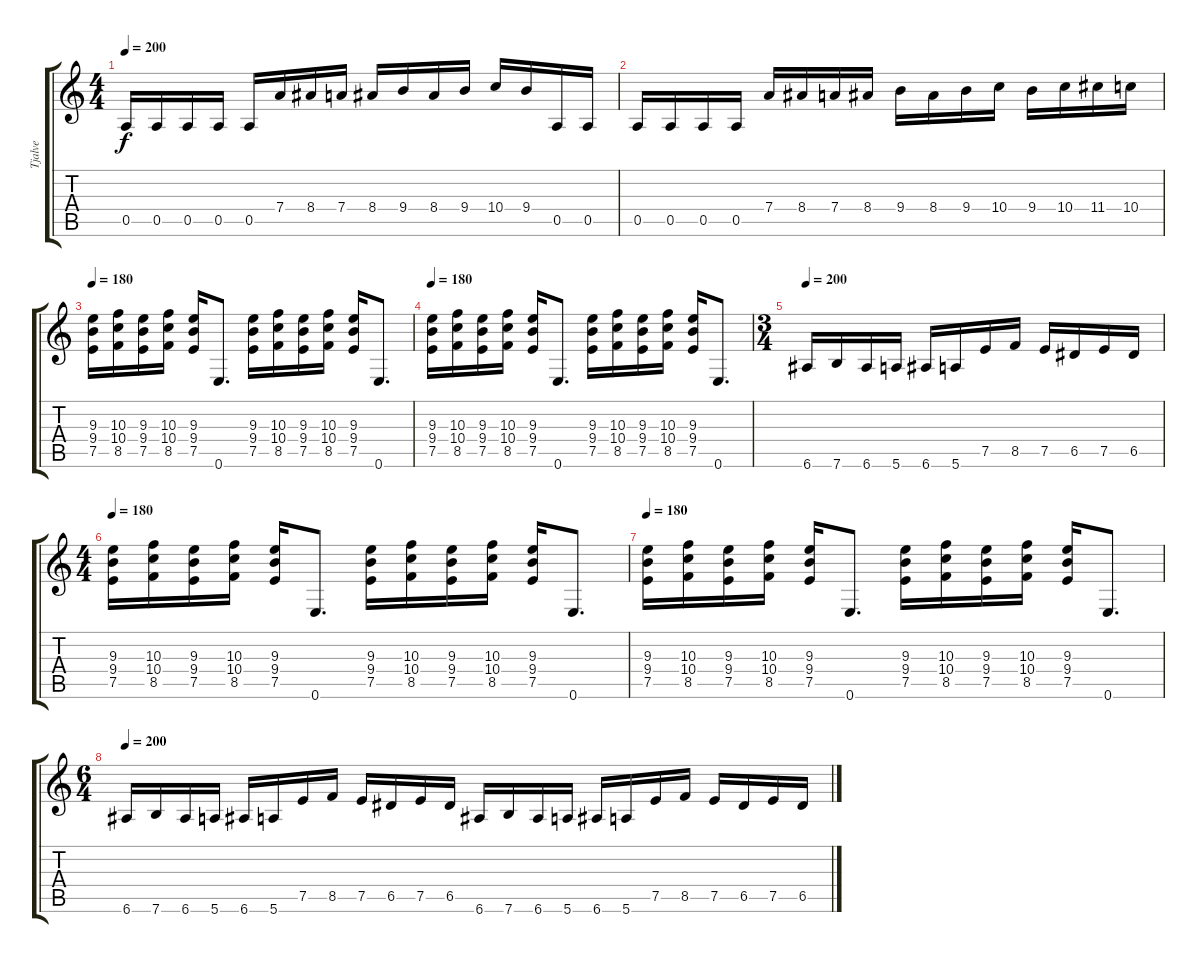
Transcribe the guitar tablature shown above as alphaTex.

\track ("Tjalve" "Tjalve") {instrument distortionguitar}
\staff {score tabs}
\tuning (E4 B3 G3 D3 A2 E2) {hide}
\ts (4 4)
\tempo 200
\clef g2
\ks c
0.5.16{dy f} 0.5.16 0.5.16 0.5.16 0.5.16 7.4.16 8.4.16 7.4.16 8.4.16 9.4.16 8.4.16 9.4.16 10.4.16 9.4.16 0.5.16 0.5.16 |
0.5.16 0.5.16 0.5.16 0.5.16 7.4.16 8.4.16 7.4.16 8.4.16 9.4.16 8.4.16 9.4.16 10.4.16 9.4.16 10.4.16 11.4.16 10.4.16 |
\tempo 180
(9.3 9.4 7.5).16 (10.3 10.4 8.5).16 (9.3 9.4 7.5).16 (10.3 10.4 8.5).16 (9.3 9.4 7.5).16 0.6.8{d} (9.3 9.4 7.5).16 (10.3 10.4 8.5).16 (9.3 9.4 7.5).16 (10.3 10.4 8.5).16 (9.3 9.4 7.5).16 0.6.8{d} |
\tempo 180
(9.3 9.4 7.5).16 (10.3 10.4 8.5).16 (9.3 9.4 7.5).16 (10.3 10.4 8.5).16 (9.3 9.4 7.5).16 0.6.8{d} (9.3 9.4 7.5).16 (10.3 10.4 8.5).16 (9.3 9.4 7.5).16 (10.3 10.4 8.5).16 (9.3 9.4 7.5).16 0.6.8{d} |
\ts (3 4)
\tempo 200
6.6.16 7.6.16 6.6.16 5.6.16 6.6.16 5.6.16 7.5.16 8.5.16 7.5.16 6.5.16 7.5.16 6.5.16 |
\ts (4 4)
\tempo 180
(9.3 9.4 7.5).16 (10.3 10.4 8.5).16 (9.3 9.4 7.5).16 (10.3 10.4 8.5).16 (9.3 9.4 7.5).16 0.6.8{d} (9.3 9.4 7.5).16 (10.3 10.4 8.5).16 (9.3 9.4 7.5).16 (10.3 10.4 8.5).16 (9.3 9.4 7.5).16 0.6.8{d} |
\tempo 180
(9.3 9.4 7.5).16 (10.3 10.4 8.5).16 (9.3 9.4 7.5).16 (10.3 10.4 8.5).16 (9.3 9.4 7.5).16 0.6.8{d} (9.3 9.4 7.5).16 (10.3 10.4 8.5).16 (9.3 9.4 7.5).16 (10.3 10.4 8.5).16 (9.3 9.4 7.5).16 0.6.8{d} |
\ts (6 4)
\tempo 200
6.6.16 7.6.16 6.6.16 5.6.16 6.6.16 5.6.16 7.5.16 8.5.16 7.5.16 6.5.16 7.5.16 6.5.16 6.6.16 7.6.16 6.6.16 5.6.16 6.6.16 5.6.16 7.5.16 8.5.16 7.5.16 6.5.16 7.5.16 6.5.16
